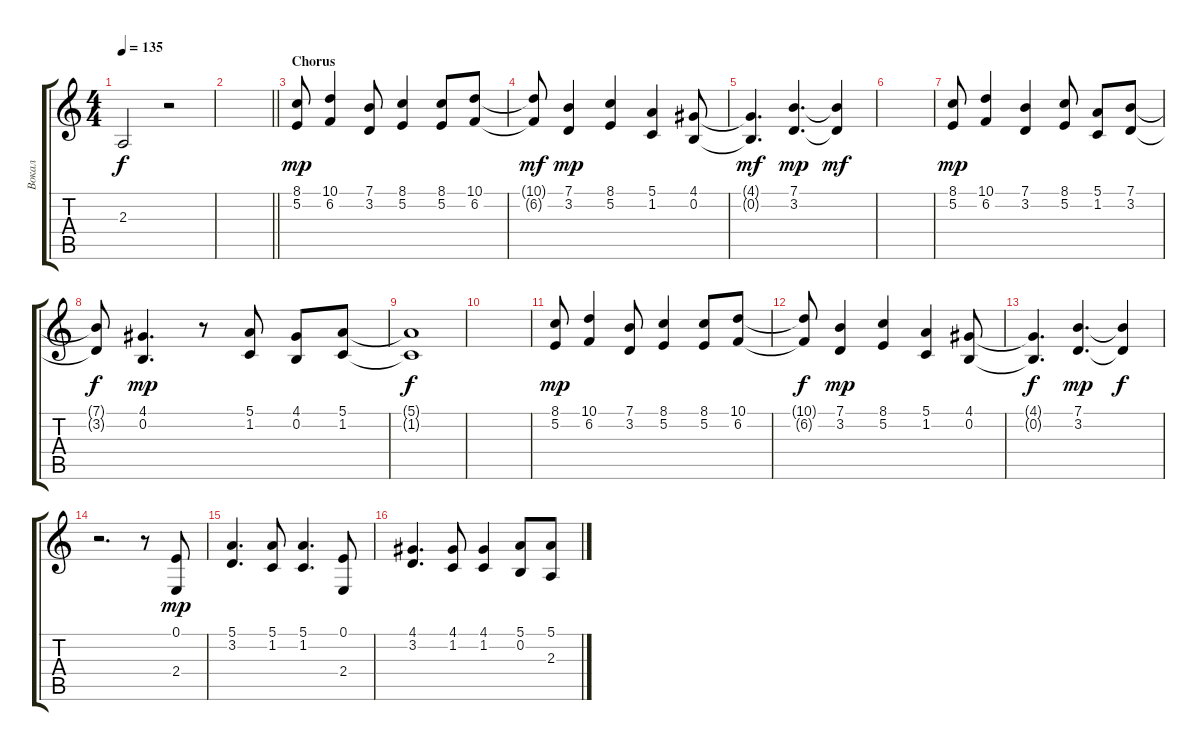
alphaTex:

\track ("Вокал" "Вокал") {instrument trumpet}
\staff {score tabs}
\tuning (E4 B3 G3 D3 A2 E2) {hide}
\ts (4 4)
\tempo 135
\clef g2
\ks c
2.3{t}.2{dy f} r.2 |
\barLineRight lightlight
|
\section ("" "Chorus")
(8.1 5.2).8{dy mp} (10.1 6.2).4 (7.1 3.2).8 (8.1 5.2).4 (8.1 5.2).8 (10.1 6.2).8 |
(10.1{t} 6.2{t}).8{dy mf} (7.1 3.2).4{dy mp} (8.1 5.2).4 (5.1 1.2).4 (4.1 0.2).8 |
(4.1{t} 0.2{t}).4{d dy mf} (7.1 3.2).4{d dy mp} (7.1{t} 3.2{t}).4{dy mf} |
|
(8.1 5.2).8{dy mp} (10.1 6.2).4 (7.1 3.2).4 (8.1 5.2).8 (5.1 1.2).8 (7.1 3.2).8 |
(7.1{t} 3.2{t}).8{dy f} (4.1 0.2).4{d dy mp} r.8 (5.1 1.2).8 (4.1 0.2).8 (5.1 1.2).8 |
(5.1{t} 1.2{t}).1{dy f} |
|
(8.1 5.2).8{dy mp} (10.1 6.2).4 (7.1 3.2).8 (8.1 5.2).4 (8.1 5.2).8 (10.1 6.2).8 |
(10.1{t} 6.2{t}).8{dy f} (7.1 3.2).4{dy mp} (8.1 5.2).4 (5.1 1.2).4 (4.1 0.2).8 |
(4.1{t} 0.2{t}).4{d dy f} (7.1 3.2).4{d dy mp} (7.1{t} 3.2{t}).4{dy f} |
r.2{d} r.8 (0.1 2.4).8{dy mp} |
(5.1 3.2).4{d} (5.1 1.2).8 (5.1 1.2).4{d} (0.1 2.4).8 |
(4.1 3.2).4{d} (4.1 1.2).8 (4.1 1.2).4 (5.1 0.2).8 (5.1 2.3).8
